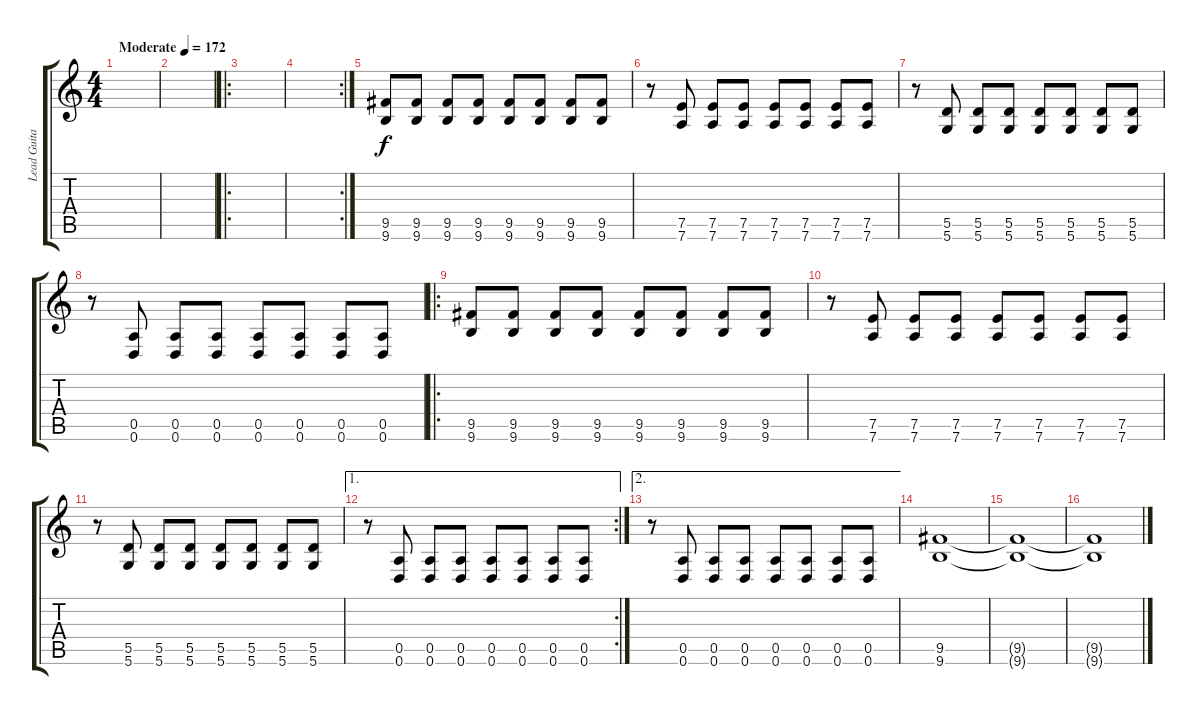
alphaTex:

\track ("Lead Guitar 2" "Lead Guita") {instrument distortionguitar}
\staff {score tabs}
\tuning (E4 B3 G3 D3 A2 D2) {hide}
\ts (4 4)
\tempo (172 "Moderate")
\clef g2
\ks c
|
|
\ro
|
\rc 2
|
(9.5 9.6).8 (9.5 9.6).8 (9.5 9.6).8 (9.5 9.6).8 (9.5 9.6).8 (9.5 9.6).8 (9.5 9.6).8 (9.5 9.6).8 |
r.8 (7.5 7.6).8 (7.5 7.6).8 (7.5 7.6).8 (7.5 7.6).8 (7.5 7.6).8 (7.5 7.6).8 (7.5 7.6).8 |
r.8 (5.5 5.6).8 (5.5 5.6).8 (5.5 5.6).8 (5.5 5.6).8 (5.5 5.6).8 (5.5 5.6).8 (5.5 5.6).8 |
r.8 (0.5 0.6).8 (0.5 0.6).8 (0.5 0.6).8 (0.5 0.6).8 (0.5 0.6).8 (0.5 0.6).8 (0.5 0.6).8 |
\ro
(9.5 9.6).8 (9.5 9.6).8 (9.5 9.6).8 (9.5 9.6).8 (9.5 9.6).8 (9.5 9.6).8 (9.5 9.6).8 (9.5 9.6).8 |
r.8 (7.5 7.6).8 (7.5 7.6).8 (7.5 7.6).8 (7.5 7.6).8 (7.5 7.6).8 (7.5 7.6).8 (7.5 7.6).8 |
r.8 (5.5 5.6).8 (5.5 5.6).8 (5.5 5.6).8 (5.5 5.6).8 (5.5 5.6).8 (5.5 5.6).8 (5.5 5.6).8 |
\ae 1
\rc 2
r.8 (0.5 0.6).8 (0.5 0.6).8 (0.5 0.6).8 (0.5 0.6).8 (0.5 0.6).8 (0.5 0.6).8 (0.5 0.6).8 |
\ae 2
r.8 (0.5 0.6).8 (0.5 0.6).8 (0.5 0.6).8 (0.5 0.6).8 (0.5 0.6).8 (0.5 0.6).8 (0.5 0.6).8 |
(9.5 9.6).1 |
(9.5{t} 9.6{t}).1 |
(9.5{t} 9.6{t}).1
